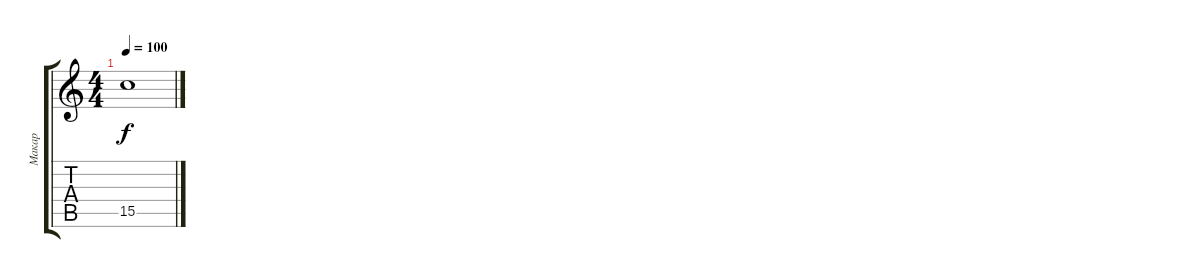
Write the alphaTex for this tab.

\track ("Макар" "Макар") {instrument overdrivenguitar}
\staff {score tabs}
\tuning (E4 B3 G3 D3 A2 E2) {hide}
\ts (4 4)
\tempo 100
\clef g2
\ks c
15.5{t}.1{dy f}
